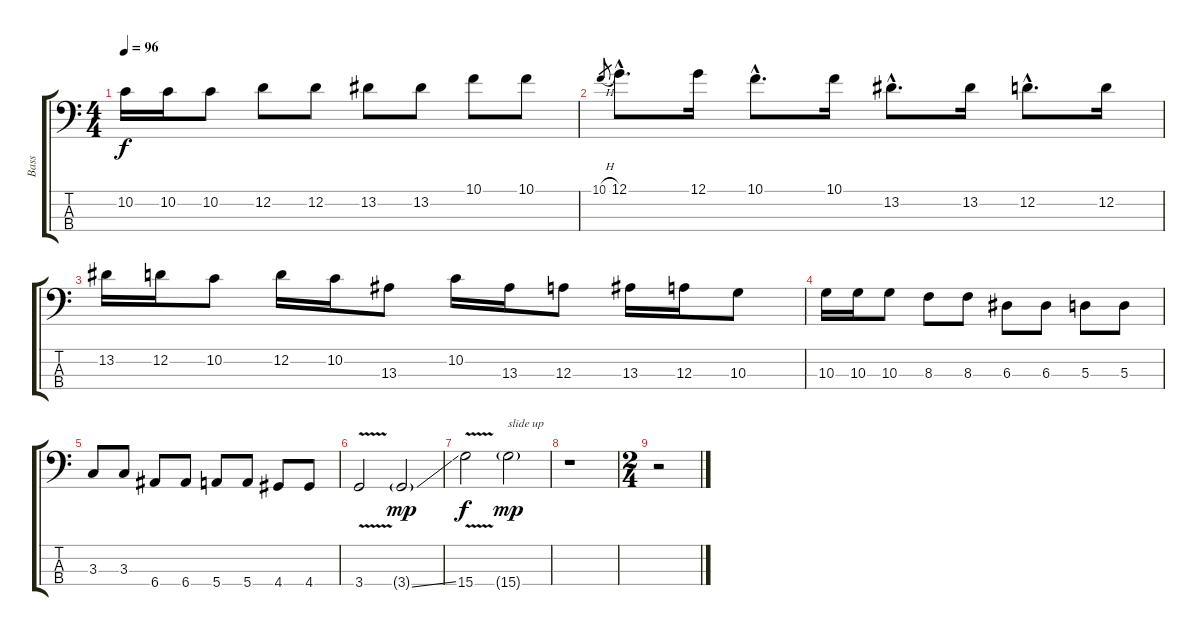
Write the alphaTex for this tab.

\track ("Bass" "Bass") {instrument electricbassfinger}
\staff {score tabs}
\tuning (G2 D2 A1 E1) {hide}
\ts (4 4)
\tempo 96
\clef f4
\ks c
10.2.16{dy f} 10.2.16 10.2.8 12.2.8 12.2.8 13.2.8 13.2.8 10.1.8 10.1.8 |
10.1{h}.8{gr} 12.1{hac}.8{d} 12.1.16 10.1{hac}.8{d} 10.1.16 13.2{hac}.8{d} 13.2.16 12.2{hac}.8{d} 12.2.16 |
13.2.16 12.2.16 10.2.8 12.2.16 10.2.16 13.3.8 10.2.16 13.3.16 12.3.8 13.3.16 12.3.16 10.3.8 |
10.3.16 10.3.16 10.3.8 8.3.8 8.3.8 6.3.8 6.3.8 5.3.8 5.3.8 |
3.3.8 3.3.8 6.4.8 6.4.8 5.4.8 5.4.8 4.4.8 4.4.8 |
3.4{v}.2 3.4{ss g}.2{dy mp} |
15.4{v}.2{dy f} 15.4{g}.2{txt "slide up" dy mp} |
r.1 |
\ts (2 4)
r.2
